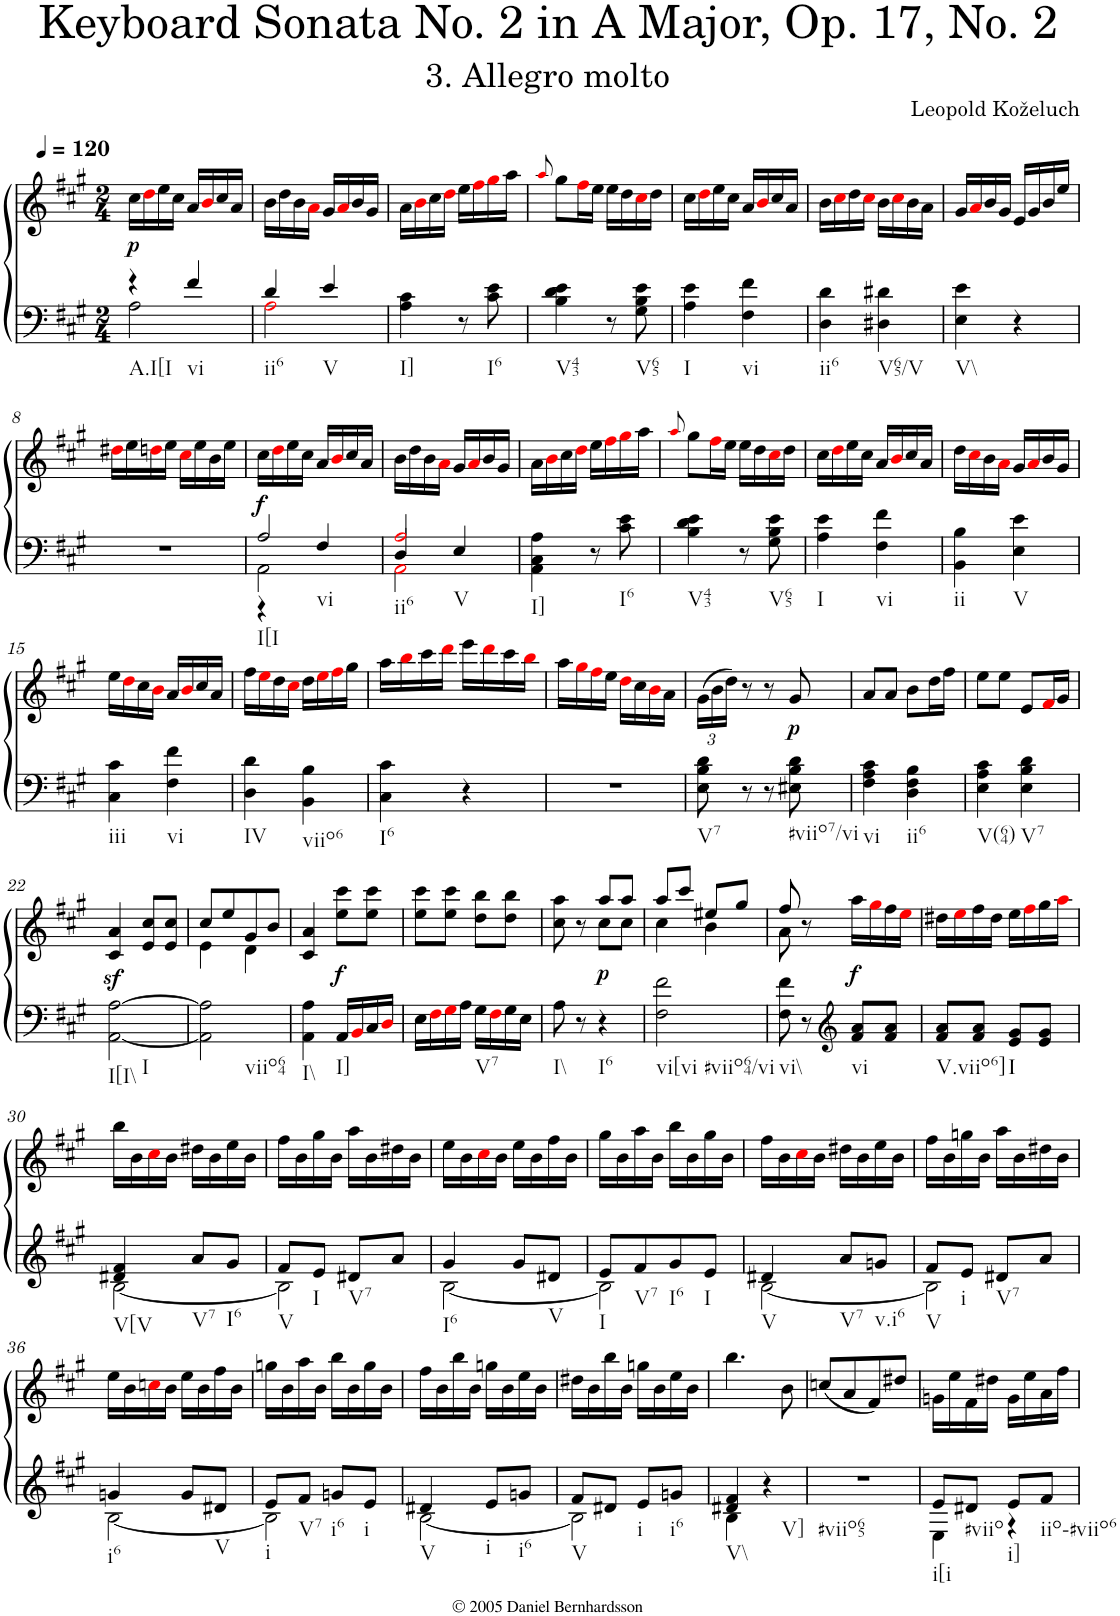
**kern	**kern	**dynam
*part1	*part1	*part1
*staff2	*staff1	*staff1/2
*I"Piano	*	*
*I'Pno.	*	*
*clefF4	*clefG2	*
*k[f#c#g#]	*k[f#c#g#]	*
*A:	*A:	*
*M2/4	*M2/4	*
*MM120	*MM120	*
=1	=1	=1
*^	*	*
!LO:TX:b:t=A.I[I	!	!	!
!	!	!	!LO:DY:b
4r	2A\	16cc#\LL	p
.	.	16ddi\	.
.	.	16ee\	.
.	.	16cc#\JJ	.
!LO:TX:b:t=vi	!	!	!
4f#/	.	16a/LL	.
.	.	16bi/	.
.	.	16cc#/	.
.	.	16a/JJ	.
=2	=2	=2	=2
!LO:TX:b:t=ii6	!	!	!
4d/	2Ai\	16b\LL	.
.	.	16dd\	.
.	.	16b\	.
.	.	16ai\JJ	.
!LO:TX:b:t=V	!	!	!
4e/	.	16g#/LL	.
.	.	16ai/	.
.	.	16b/	.
.	.	16g#/JJ	.
*v	*v	*	*
=3	=3	=3
!LO:TX:b:t=I]	!	!
4A\ 4c#\	16a\LL	.
.	16bi\	.
.	16cc#\	.
.	16ddi\JJ	.
8r	16ee\LL	.
.	16ff#i\	.
!LO:TX:b:t=I6	!	!
8c#\ 8e\	16gg#i\	.
.	16aa\JJ	.
=4	=4	=4
.	8qaai/	.
!LO:TX:b:t=V43	!	!
4B\ 4d\ 4e\	8gg#\L	.
.	16ff#i\L	.
.	16ee\JJ	.
8r	16ee\LL	.
.	16dd\	.
!LO:TX:b:t=V65	!	!
8G#\ 8B\ 8e\	16cc#i\	.
.	16dd\JJ	.
=5	=5	=5
!LO:TX:b:t=I	!	!
4A\ 4e\	16cc#\LL	.
.	16ddi\	.
.	16ee\	.
.	16cc#\JJ	.
!LO:TX:b:t=vi	!	!
4F#\ 4f#\	16a/LL	.
.	16bi/	.
.	16cc#/	.
.	16a/JJ	.
=6	=6	=6
!LO:TX:b:t=ii6	!	!
4D\ 4d\	16b\LL	.
.	16cc#i\	.
.	16dd\	.
.	16cc#i\JJ	.
!LO:TX:b:t=V65/V	!	!
4D#X\ 4d#X\	16b\LL	.
.	16cc#i\	.
.	16b\	.
.	16a\JJ	.
=7	=7	=7
!LO:TX:b:t=V\\	!	!
4E\ 4e\	16g#/LL	.
.	16ai/	.
.	16b/	.
.	16g#/JJ	.
4r	16e/LL	.
.	16g#/	.
.	16b/	.
.	16ee/JJ	.
!!LO:LB:g=z
=8	=8	=8
2r	16dd#Xi\LL	.
.	16ee\	.
.	16ddni\	.
.	16ee\JJ	.
.	16cc#i\LL	.
.	16ee\	.
.	16b\	.
.	16ee\JJ	.
=9	=9	=9
*^	*	*
*	*^	*	*
!LO:TX:b:t=I[I	!	!	!	!
!LO:TX:b:t=vi	!	!	!	!
!	!	!	!	!LO:DY:b
2A/	2AA\	4r	16cc#\LL	f
.	.	.	16ddi\	.
.	.	.	16ee\	.
.	.	.	16cc#\JJ	.
.	.	4F#/	16a/LL	.
.	.	.	16bi/	.
.	.	.	16cc#/	.
.	.	.	16a/JJ	.
=10	=10	=10	=10	=10
!LO:TX:b:t=ii6	!	!	!	!
!LO:TX:b:t=V	!	!	!	!
2Ai/	2AAi\	4D/	16b\LL	.
.	.	.	16dd\	.
.	.	.	16b\	.
.	.	.	16ai\JJ	.
.	.	4E/	16g#/LL	.
.	.	.	16ai/	.
.	.	.	16b/	.
.	.	.	16g#/JJ	.
*v	*v	*v	*	*
=11	=11	=11
!LO:TX:b:t=I]	!	!
4AA\ 4C#\ 4A\	16a\LL	.
.	16bi\	.
.	16cc#\	.
.	16ddi\JJ	.
8r	16ee\LL	.
.	16ff#i\	.
!LO:TX:b:t=I6	!	!
8c#\ 8e\	16gg#i\	.
.	16aa\JJ	.
=12	=12	=12
.	8qaai/	.
!LO:TX:b:t=V43	!	!
4B\ 4d\ 4e\	8gg#\L	.
.	16ff#i\L	.
.	16ee\JJ	.
8r	16ee\LL	.
.	16dd\	.
!LO:TX:b:t=V65	!	!
8G#\ 8B\ 8e\	16cc#i\	.
.	16dd\JJ	.
=13	=13	=13
!LO:TX:b:t=I	!	!
4A\ 4e\	16cc#\LL	.
.	16ddi\	.
.	16ee\	.
.	16cc#\JJ	.
!LO:TX:b:t=vi	!	!
4F#\ 4f#\	16a/LL	.
.	16bi/	.
.	16cc#/	.
.	16a/JJ	.
=14	=14	=14
!LO:TX:b:t=ii	!	!
4BB\ 4B\	16dd\LL	.
.	16cc#i\	.
.	16b\	.
.	16ai\JJ	.
!LO:TX:b:t=V	!	!
4E\ 4e\	16g#/LL	.
.	16ai/	.
.	16b/	.
.	16g#/JJ	.
!!LO:LB:g=z
=15	=15	=15
!LO:TX:b:t=iii	!	!
4C#\ 4c#\	16ee\LL	.
.	16ddi\	.
.	16cc#\	.
.	16bi\JJ	.
!LO:TX:b:t=vi	!	!
4F#\ 4f#\	16a/LL	.
.	16bi/	.
.	16cc#/	.
.	16a/JJ	.
=16	=16	=16
!LO:TX:b:t=IV	!	!
4D\ 4d\	16ff#\LL	.
.	16eei\	.
.	16dd\	.
.	16cc#i\JJ	.
!LO:TX:b:t=viio6	!	!
4BB\ 4B\	16dd\LL	.
.	16eei\	.
.	16ff#i\	.
.	16gg#\JJ	.
=17	=17	=17
!LO:TX:b:t=I6	!	!
4C#\ 4c#\	16aa\LL	.
.	16bbi\	.
.	16ccc#\	.
.	16dddi\JJ	.
4r	16eee\LL	.
.	16dddi\	.
.	16ccc#\	.
.	16bbi\JJ	.
=18	=18	=18
2r	16aa\LL	.
.	16gg#i\	.
.	16ff#i\	.
.	16ee\JJ	.
.	16ddi\LL	.
.	16cc#\	.
.	16bi\	.
.	16a\JJ	.
=19	=19	=19
*	*Xbrackettup	*
!LO:TX:b:t=V7	!	!
8E\ 8B\ 8d\	(24g#\LL	.
.	24b\	.
.	24dd\JJ)	.
8r	8r	.
8r	8r	.
!LO:TX:b:t=#viio7/vi	!	!
!	!	!LO:DY:b
8E#X\ 8B\ 8d\	8g#/	p
=20	=20	=20
!LO:TX:b:t=vi	!	!
4F#\ 4A\ 4c#\	8a/L	.
.	8a/J	.
!LO:TX:b:t=ii6	!	!
4D\ 4F#\ 4B\	8b\L	.
.	16dd\L	.
.	16ff#\JJ	.
=21	=21	=21
!LO:TX:b:t=V(64)	!	!
4E\ 4A\ 4c#\	8ee\L	.
.	8ee\J	.
!LO:TX:b:t=V7	!	!
4E\ 4B\ 4d\	8e/L	.
.	16f#i/L	.
.	16g#/JJ	.
!!LO:LB:g=z
=22	=22	=22
!LO:TX:b:t=I[I\\	!	!
!LO:TX:b:t=I	!	!
[<2AA\ [>2A\	4c#/z< 4a/z<	.
.	8e/ 8cc#/L	.
.	8e/ 8cc#/J	.
=23	=23	=23
*	*^	*
!LO:TX:b:t=viio64	!	!	!
2AA\] 2A\]	8cc#/L	4e\	.
.	8ee/	.	.
.	8g#/	4d\	.
.	8b/J	.	.
*	*v	*v	*
=24	=24	=24
!LO:TX:b:t=I\\	!	!
4AA\ 4A\	4c#/ 4a/	.
!LO:TX:b:t=I]	!	!
!	!	!LO:DY:b
16AA/LL	8ee\ 8ccc#\L	f
16BBi/	.	.
16C#/	8ee\ 8ccc#\J	.
16Di/JJ	.	.
=25	=25	=25
16E\LL	8ee\ 8ccc#\L	.
16F#i\	.	.
16G#i\	8ee\ 8ccc#\J	.
16A\JJ	.	.
!LO:TX:b:t=V7	!	!
16G#\LL	8dd\ 8bb\L	.
16F#i\	.	.
16G#\	8dd\ 8bb\J	.
16E\JJ	.	.
=26	=26	=26
*	*^	*
!LO:TX:b:t=I\\	!	!	!
8A\	8cc#\ 8aa\	4ryy	.
8r	8r	.	.
!LO:TX:b:t=I6	!	!	!
!	!	!	!LO:DY:b
4r	8aa/L	8cc#\L	p
.	8aa/J	8cc#\J	.
=27	=27	=27	=27
!LO:TX:b:t=vi[vi	!	!	!
!LO:TX:b:t=#viio64/vi	!	!	!
2F#\ 2f#\	8aa/L	4cc#\	.
.	8ccc#/J	.	.
.	8ee#X/L	4b\	.
.	8gg#/J	.	.
=28	=28	=28	=28
!LO:TX:b:t=vi\\	!	!	!
8F#\ 8f#\	8ff#/	8a\	.
8r	8r	8ryy	.
*clefG2	*	*	*
!LO:TX:b:t=vi	!	!	!
!	!	!	!LO:DY:b
8f#/ 8a/L	16aa\LL	4ryy	f
.	16gg#i\	.	.
8f#/ 8a/J	16ff#\	.	.
.	16eei\JJ	.	.
*	*v	*v	*
=29	=29	=29
!LO:TX:b:t=V.viio6]	!	!
8f#/ 8a/L	16dd#X\LL	.
.	16eei\	.
8f#/ 8a/J	16ff#\	.
.	16dd#\JJ	.
!LO:TX:b:t=I	!	!
8e/ 8g#/L	16ee\LL	.
.	16ff#i\	.
8e/ 8g#/J	16gg#\	.
.	16aai\JJ	.
!!LO:LB:g=z
=30	=30	=30
*^	*	*
!LO:TX:b:t=V[V	!	!	!
4d#X/ 4f#/	[<2B\	16bb\LL	.
.	.	16b\	.
.	.	16cc#i\	.
.	.	16b\JJ	.
!LO:TX:b:t=V7	!	!	!
8a/L	.	16dd#X\LL	.
.	.	16b\	.
!LO:TX:b:t=I6	!	!	!
8g#/J	.	16ee\	.
.	.	16b\JJ	.
=31	=31	=31	=31
!LO:TX:b:t=V	!	!	!
8f#/L	2B\]	16ff#\LL	.
.	.	16b\	.
!LO:TX:b:t=I	!	!	!
8e/J	.	16gg#\	.
.	.	16b\JJ	.
!LO:TX:b:t=V7	!	!	!
8d#X/L	.	16aa\LL	.
.	.	16b\	.
8a/J	.	16dd#X\	.
.	.	16b\JJ	.
=32	=32	=32	=32
!LO:TX:b:t=I6	!	!	!
4g#/	[<2B\	16ee\LL	.
.	.	16b\	.
.	.	16cc#i\	.
.	.	16b\JJ	.
8g#/L	.	16ee\LL	.
.	.	16b\	.
!LO:TX:b:t=V	!	!	!
8d#X/J	.	16ff#\	.
.	.	16b\JJ	.
=33	=33	=33	=33
!LO:TX:b:t=I	!	!	!
8e/L	2B\]	16gg#\LL	.
.	.	16b\	.
!LO:TX:b:t=V7	!	!	!
8f#/	.	16aa\	.
.	.	16b\JJ	.
!LO:TX:b:t=I6	!	!	!
8g#/	.	16bb\LL	.
.	.	16b\	.
!LO:TX:b:t=I	!	!	!
8e/J	.	16gg#\	.
.	.	16b\JJ	.
=34	=34	=34	=34
!LO:TX:b:t=V	!	!	!
4d#X/	[<2B\	16ff#\LL	.
.	.	16b\	.
.	.	16cc#i\	.
.	.	16b\JJ	.
!LO:TX:b:t=V7	!	!	!
8a/L	.	16dd#X\LL	.
.	.	16b\	.
!LO:TX:b:t=v.i6	!	!	!
8gn/J	.	16ee\	.
.	.	16b\JJ	.
=35	=35	=35	=35
!LO:TX:b:t=V	!	!	!
8f#/L	2B\]	16ff#\LL	.
.	.	16b\	.
!LO:TX:b:t=i	!	!	!
8e/J	.	16ggn\	.
.	.	16b\JJ	.
!LO:TX:b:t=V7	!	!	!
8d#X/L	.	16aa\LL	.
.	.	16b\	.
8a/J	.	16dd#X\	.
.	.	16b\JJ	.
!!LO:LB:g=z
=36	=36	=36	=36
!LO:TX:b:t=i6	!	!	!
4gn/	[<2B\	16ee\LL	.
.	.	16b\	.
.	.	16ccni\	.
.	.	16b\JJ	.
8g/L	.	16ee\LL	.
.	.	16b\	.
!LO:TX:b:t=V	!	!	!
8d#X/J	.	16ff#\	.
.	.	16b\JJ	.
=37	=37	=37	=37
!LO:TX:b:t=i	!	!	!
8e/L	2B\]	16ggn\LL	.
.	.	16b\	.
!LO:TX:b:t=V7	!	!	!
8f#/J	.	16aa\	.
.	.	16b\JJ	.
!LO:TX:b:t=i6	!	!	!
8gn/L	.	16bb\LL	.
.	.	16b\	.
!LO:TX:b:t=i	!	!	!
8e/J	.	16gg\	.
.	.	16b\JJ	.
=38	=38	=38	=38
!LO:TX:b:t=V	!	!	!
4d#X/	[<2B\	16ff#\LL	.
.	.	16b\	.
.	.	16bb\	.
.	.	16b\JJ	.
!LO:TX:b:t=i	!	!	!
8e/L	.	16ggn\LL	.
.	.	16b\	.
!LO:TX:b:t=i6	!	!	!
8gn/J	.	16ee\	.
.	.	16b\JJ	.
=39	=39	=39	=39
!LO:TX:b:t=V	!	!	!
8f#/L	2B\]	16dd#X\LL	.
.	.	16b\	.
8d#X/J	.	16bb\	.
.	.	16b\JJ	.
!LO:TX:b:t=i	!	!	!
8e/L	.	16ggn\LL	.
.	.	16b\	.
!LO:TX:b:t=i6	!	!	!
8gn/J	.	16ee\	.
.	.	16b\JJ	.
=40	=40	=40	=40
!LO:TX:b:t=V\\	!	!	!
4d#X/ 4f#/	4B\	4.bb\	.
!LO:TX:b:t=V]	!	!	!
4r	4ryy	.	.
.	.	8b\	.
*v	*v	*	*
=41	=41	=41
!LO:TX:b:t=#viio65	!	!
2r	(8ccn/L	.
.	8a/	.
.	8f#/)	.
.	8dd#X/J	.
=42	=42	=42
*^	*	*
!LO:TX:b:t=i[i	!	!	!
8e/L	4E\	16gn\LL	.
.	.	16ee\	.
!LO:TX:b:t=#viio	!	!	!
8d#X/J	.	16f#\	.
.	.	16dd#X\JJ	.
!LO:TX:b:t=i]	!	!	!
8e/L	4r	16g\LL	.
.	.	16ee\	.
!LO:TX:b:t=iio-#viio6	!	!	!
8f#/J	.	16a\	.
.	.	16ff#\JJ	.
*v	*v	*	*
=	=	=
*-	*-	*-
